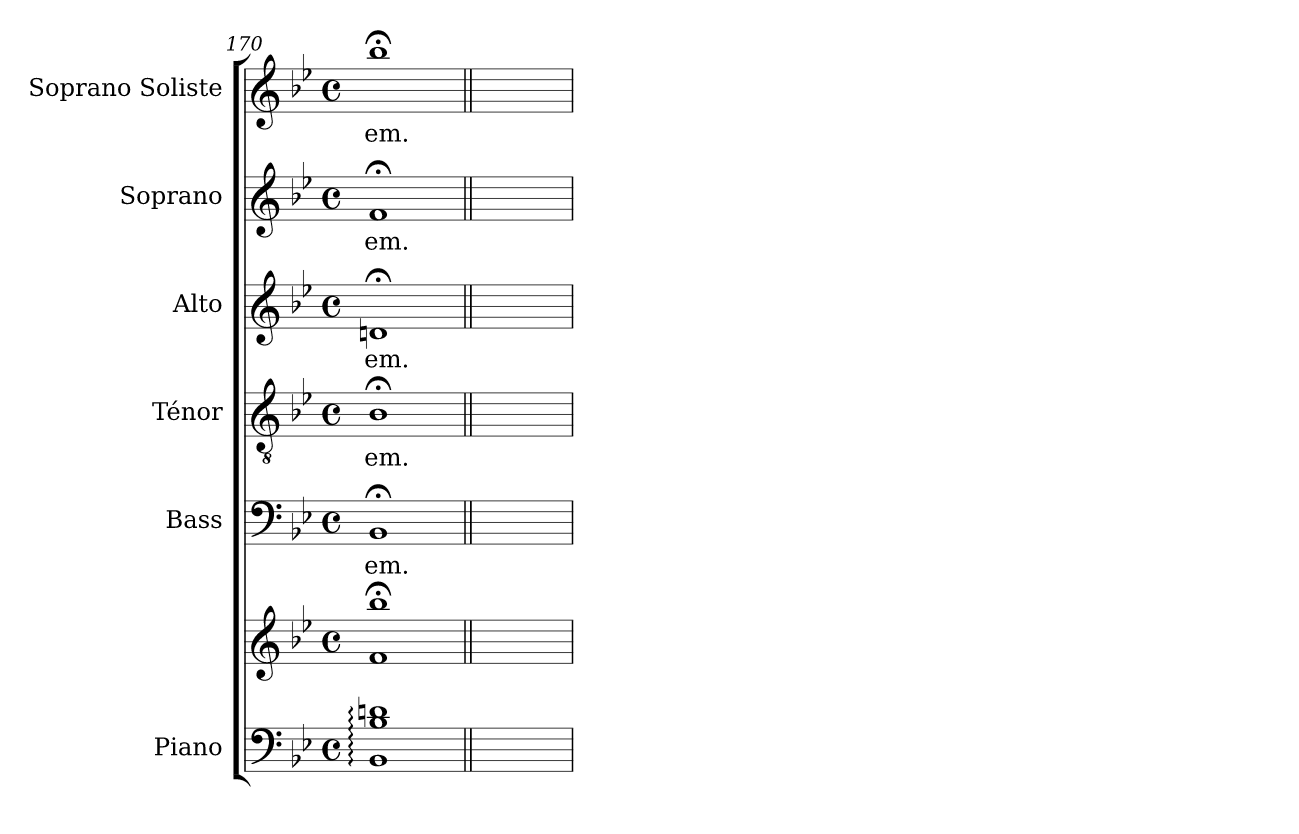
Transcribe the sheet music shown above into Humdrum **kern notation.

**kern	**kern	**kern	**text	**kern	**text	**kern	**text	**kern	**text	**kern	**text
*part6	*part6	*part5	*part5	*part4	*part4	*part3	*part3	*part2	*part2	*part1	*part1
*staff7	*staff6	*staff5	*staff5	*staff4	*staff4	*staff3	*staff3	*staff2	*staff2	*staff1	*staff1
*I"Piano	*	*I"Bass	*	*I"Ténor	*	*I"Alto	*	*I"Soprano	*	*I"Soprano Soliste	*
*I'Pno.	*	*I'B.	*	*I'T.	*	*I'A.	*	*I'S.	*	*	*
*clefF4	*clefG2	*clefF4	*	*clefGv2	*	*clefG2	*	*clefG2	*	*clefG2	*
*k[b-e-]	*k[b-e-]	*k[b-e-]	*	*k[b-e-]	*	*k[b-e-]	*	*k[b-e-]	*	*k[b-e-]	*
*M4/4	*M4/4	*M4/4	*	*M4/4	*	*M4/4	*	*M4/4	*	*M4/4	*
*met(c)	*met(c)	*met(c)	*	*met(c)	*	*met(c)	*	*met(c)	*	*met(c)	*
=170	=170	=170	=170	=170	=170	=170	=170	=170	=170	=170	=170
1BB-: 1B-: 1dn:	1f;< 1bb-;<	1BB-;<	-em.	1B-;<	-em.	1dn;<	-em.	1f;<	-em.	1bb-;<	-em.
=171||	=171||	=171||	=171||	=171||	=171||	=171||	=171||	=171||	=171||	=171||	=171||
1ryy	1ryy	1ryy	.	1ryy	.	1ryy	.	1ryy	.	1ryy	.
=	=	=	=	=	=	=	=	=	=	=	=
*-	*-	*-	*-	*-	*-	*-	*-	*-	*-	*-	*-
